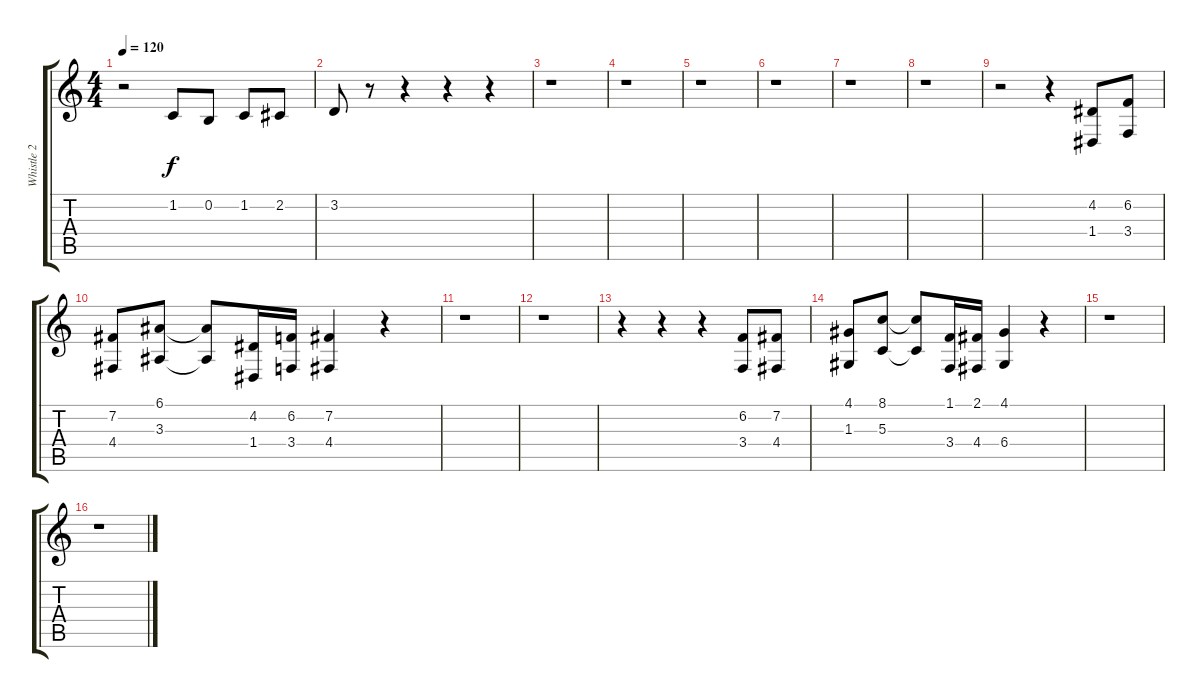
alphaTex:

\track ("Whistle 2 " "Whistle 2 ") {instrument fiddle}
\staff {score tabs}
\tuning (E4 B3 G3 D3 A2 E2) {hide}
\ts (4 4)
\tempo 120
\clef g2
\ks c
r.2{dy f} 1.2.8 0.2.8 1.2.8 2.2.8 |
3.2.8 r.8 r.4 r.4 r.4 |
r.1 |
r.1 |
r.1 |
r.1 |
r.1 |
r.1 |
r.2 r.4 (4.2 1.4).8 (6.2 3.4).8 |
(7.2 4.4).8 (6.1 3.3).8 (6.1{t} 3.3{t}).8 (4.2 1.4).16 (6.2 3.4).16 (7.2 4.4).4 r.4 |
r.1 |
r.1 |
r.4 r.4 r.4 (6.2 3.4).8 (7.2 4.4).8 |
(4.1 1.3).8 (8.1 5.3).8 (8.1{t} 5.3{t}).8 (1.1 3.4).16 (2.1 4.4).16 (4.1 6.4).4 r.4 |
r.1 |
r.1
